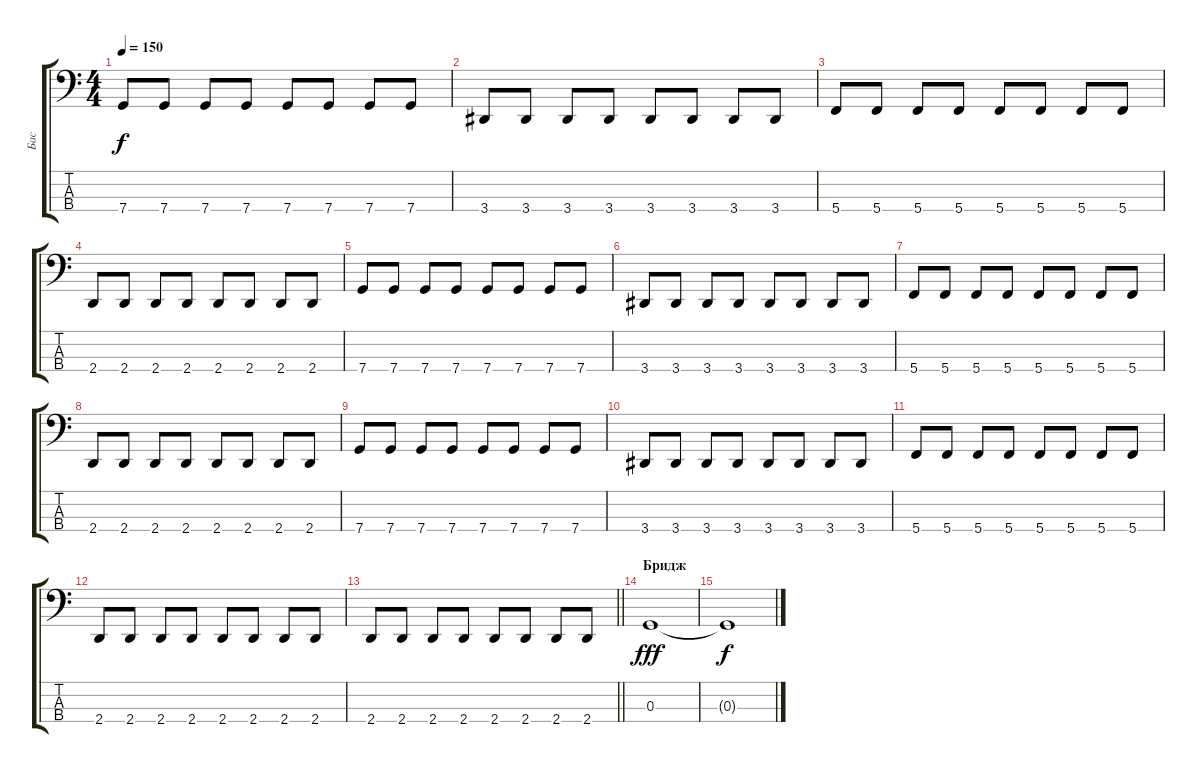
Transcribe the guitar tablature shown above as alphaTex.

\track ("Бас" "Бас") {instrument electricbassfinger}
\staff {score tabs}
\tuning (F2 C2 G1 C1) {hide}
\ts (4 4)
\tempo 150
\clef f4
\ks c
7.4.8{dy f} 7.4.8 7.4.8 7.4.8 7.4.8 7.4.8 7.4.8 7.4.8 |
3.4.8 3.4.8 3.4.8 3.4.8 3.4.8 3.4.8 3.4.8 3.4.8 |
5.4.8 5.4.8 5.4.8 5.4.8 5.4.8 5.4.8 5.4.8 5.4.8 |
2.4.8 2.4.8 2.4.8 2.4.8 2.4.8 2.4.8 2.4.8 2.4.8 |
7.4.8 7.4.8 7.4.8 7.4.8 7.4.8 7.4.8 7.4.8 7.4.8 |
3.4.8 3.4.8 3.4.8 3.4.8 3.4.8 3.4.8 3.4.8 3.4.8 |
5.4.8 5.4.8 5.4.8 5.4.8 5.4.8 5.4.8 5.4.8 5.4.8 |
2.4.8 2.4.8 2.4.8 2.4.8 2.4.8 2.4.8 2.4.8 2.4.8 |
7.4.8 7.4.8 7.4.8 7.4.8 7.4.8 7.4.8 7.4.8 7.4.8 |
3.4.8 3.4.8 3.4.8 3.4.8 3.4.8 3.4.8 3.4.8 3.4.8 |
5.4.8 5.4.8 5.4.8 5.4.8 5.4.8 5.4.8 5.4.8 5.4.8 |
2.4.8 2.4.8 2.4.8 2.4.8 2.4.8 2.4.8 2.4.8 2.4.8 |
\barLineRight lightlight
2.4.8 2.4.8 2.4.8 2.4.8 2.4.8 2.4.8 2.4.8 2.4.8 |
\section ("" "Бридж")
0.3.1{dy fff} |
0.3{t}.1{dy f}
